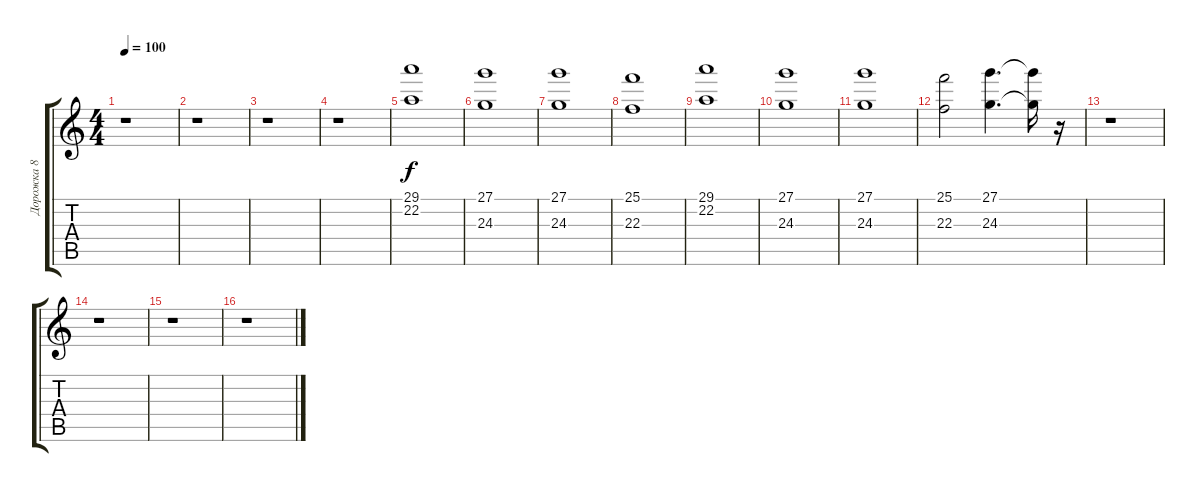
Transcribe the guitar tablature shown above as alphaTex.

\track ("Дорожка 8" "Дорожка 8") {instrument stringensemble1}
\staff {score tabs}
\tuning (E4 B3 G3 D3 A2 E2) {hide}
\ts (4 4)
\tempo 100
\clef g2
\ks c
r.1{dy f} |
r.1 |
r.1 |
r.1 |
(29.1 22.2).1 |
(27.1 24.3).1 |
(27.1 24.3).1 |
(25.1 22.3).1 |
(29.1 22.2).1 |
(27.1 24.3).1 |
(27.1 24.3).1 |
(25.1 22.3).2 (27.1 24.3).4{d} (27.1{t} 24.3{t}).16 r.16 |
r.1 |
r.1 |
r.1 |
r.1
